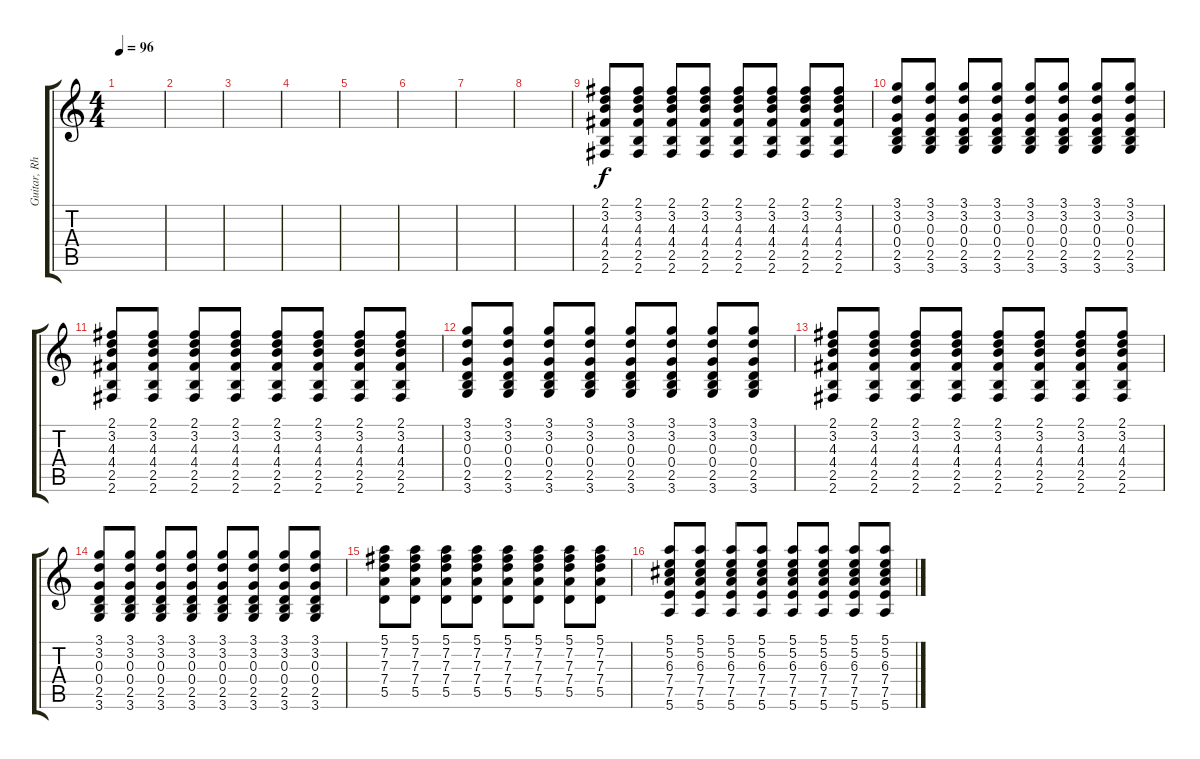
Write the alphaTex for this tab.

\track ("Guitar, Rhythm" "Guitar, Rh") {instrument overdrivenguitar}
\staff {score tabs}
\tuning (E4 B3 G3 D3 A2 E2) {hide}
\ts (4 4)
\tempo 96
\clef g2
\ks c
|
|
|
|
|
|
|
|
(2.1 3.2 4.3 4.4 2.5 2.6).8 (2.1 3.2 4.3 4.4 2.5 2.6).8 (2.1 3.2 4.3 4.4 2.5 2.6).8 (2.1 3.2 4.3 4.4 2.5 2.6).8 (2.1 3.2 4.3 4.4 2.5 2.6).8 (2.1 3.2 4.3 4.4 2.5 2.6).8 (2.1 3.2 4.3 4.4 2.5 2.6).8 (2.1 3.2 4.3 4.4 2.5 2.6).8 |
(3.1 3.2 0.3 0.4 2.5 3.6).8 (3.1 3.2 0.3 0.4 2.5 3.6).8 (3.1 3.2 0.3 0.4 2.5 3.6).8 (3.1 3.2 0.3 0.4 2.5 3.6).8 (3.1 3.2 0.3 0.4 2.5 3.6).8 (3.1 3.2 0.3 0.4 2.5 3.6).8 (3.1 3.2 0.3 0.4 2.5 3.6).8 (3.1 3.2 0.3 0.4 2.5 3.6).8 |
(2.1 3.2 4.3 4.4 2.5 2.6).8 (2.1 3.2 4.3 4.4 2.5 2.6).8 (2.1 3.2 4.3 4.4 2.5 2.6).8 (2.1 3.2 4.3 4.4 2.5 2.6).8 (2.1 3.2 4.3 4.4 2.5 2.6).8 (2.1 3.2 4.3 4.4 2.5 2.6).8 (2.1 3.2 4.3 4.4 2.5 2.6).8 (2.1 3.2 4.3 4.4 2.5 2.6).8 |
(3.1 3.2 0.3 0.4 2.5 3.6).8 (3.1 3.2 0.3 0.4 2.5 3.6).8 (3.1 3.2 0.3 0.4 2.5 3.6).8 (3.1 3.2 0.3 0.4 2.5 3.6).8 (3.1 3.2 0.3 0.4 2.5 3.6).8 (3.1 3.2 0.3 0.4 2.5 3.6).8 (3.1 3.2 0.3 0.4 2.5 3.6).8 (3.1 3.2 0.3 0.4 2.5 3.6).8 |
(2.1 3.2 4.3 4.4 2.5 2.6).8 (2.1 3.2 4.3 4.4 2.5 2.6).8 (2.1 3.2 4.3 4.4 2.5 2.6).8 (2.1 3.2 4.3 4.4 2.5 2.6).8 (2.1 3.2 4.3 4.4 2.5 2.6).8 (2.1 3.2 4.3 4.4 2.5 2.6).8 (2.1 3.2 4.3 4.4 2.5 2.6).8 (2.1 3.2 4.3 4.4 2.5 2.6).8 |
(3.1 3.2 0.3 0.4 2.5 3.6).8 (3.1 3.2 0.3 0.4 2.5 3.6).8 (3.1 3.2 0.3 0.4 2.5 3.6).8 (3.1 3.2 0.3 0.4 2.5 3.6).8 (3.1 3.2 0.3 0.4 2.5 3.6).8 (3.1 3.2 0.3 0.4 2.5 3.6).8 (3.1 3.2 0.3 0.4 2.5 3.6).8 (3.1 3.2 0.3 0.4 2.5 3.6).8 |
(5.1 7.2 7.3 7.4 5.5).8 (5.1 7.2 7.3 7.4 5.5).8 (5.1 7.2 7.3 7.4 5.5).8 (5.1 7.2 7.3 7.4 5.5).8 (5.1 7.2 7.3 7.4 5.5).8 (5.1 7.2 7.3 7.4 5.5).8 (5.1 7.2 7.3 7.4 5.5).8 (5.1 7.2 7.3 7.4 5.5).8 |
(5.1 5.2 6.3 7.4 7.5 5.6).8 (5.1 5.2 6.3 7.4 7.5 5.6).8 (5.1 5.2 6.3 7.4 7.5 5.6).8 (5.1 5.2 6.3 7.4 7.5 5.6).8 (5.1 5.2 6.3 7.4 7.5 5.6).8 (5.1 5.2 6.3 7.4 7.5 5.6).8 (5.1 5.2 6.3 7.4 7.5 5.6).8 (5.1 5.2 6.3 7.4 7.5 5.6).8
